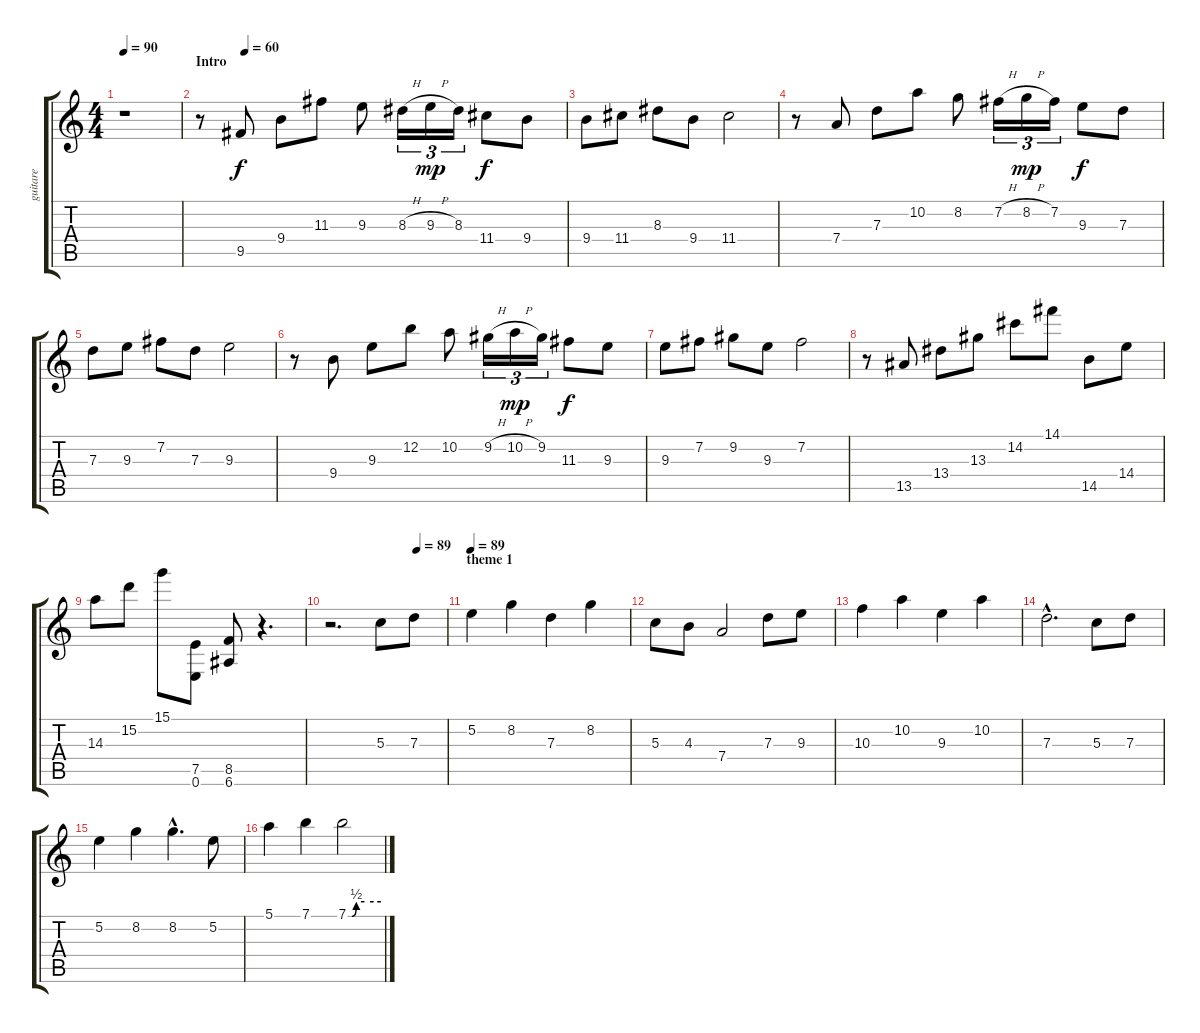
\track ("guitare" "guitare") {instrument overdrivenguitar}
\staff {score tabs}
\tuning (E4 B3 G3 D3 A2 E2) {hide}
\ts (4 4)
\tempo 90
\tempo 60
\tempo 90
\clef g2
\ks c
r.1{dy f instrument overdrivenguitar} |
\section ("" "Intro")
\tempo (60 0.125)
r.8 9.5.8{balance 8 instrument distortionguitar} 9.4.8 11.3.8 9.3.8 8.3{h}.16{tu (3 2)} 9.3{h}.16{tu (3 2) dy mp} 8.3.16{tu (3 2)} 11.4.8{dy f} 9.4.8 |
9.4.8 11.4.8 8.3.8 9.4.8 11.4.2 |
r.8 7.4.8 7.3.8 10.2.8 8.2.8 7.2{h}.16{tu (3 2)} 8.2{h}.16{tu (3 2) dy mp} 7.2.16{tu (3 2)} 9.3.8{dy f} 7.3.8 |
7.3.8 9.3.8 7.2.8 7.3.8 9.3.2 |
r.8 9.4.8 9.3.8 12.2.8 10.2.8 9.2{h}.16{tu (3 2)} 10.2{h}.16{tu (3 2) dy mp} 9.2.16{tu (3 2)} 11.3.8{dy f} 9.3.8 |
9.3.8 7.2.8 9.2.8 9.3.8 7.2.2 |
r.8 13.5.8 13.4.8 13.3.8 14.2.8 14.1.8 14.5.8 14.4.8 |
14.3.8 15.2.8 15.1.8 (7.5 0.6).8 (8.5 6.6).8 r.4{d} |
\tempo (89 0.75)
r.2{d} 5.3.8 7.3.8 |
\section ("" "theme 1")
\tempo 89
5.2.4 8.2.4 7.3.4 8.2.4 |
5.3.8 4.3.8 7.4.2 7.3.8 9.3.8 |
10.3.4 10.2.4 9.3.4 10.2.4 |
7.3{hac}.2{d} 5.3.8 7.3.8 |
5.2.4 8.2.4 8.2{hac}.4{d} 5.2.8 |
5.1.4 7.1.4 7.1{be (custom 0 0 7 0 15 2 30 2 60 2)}.2
